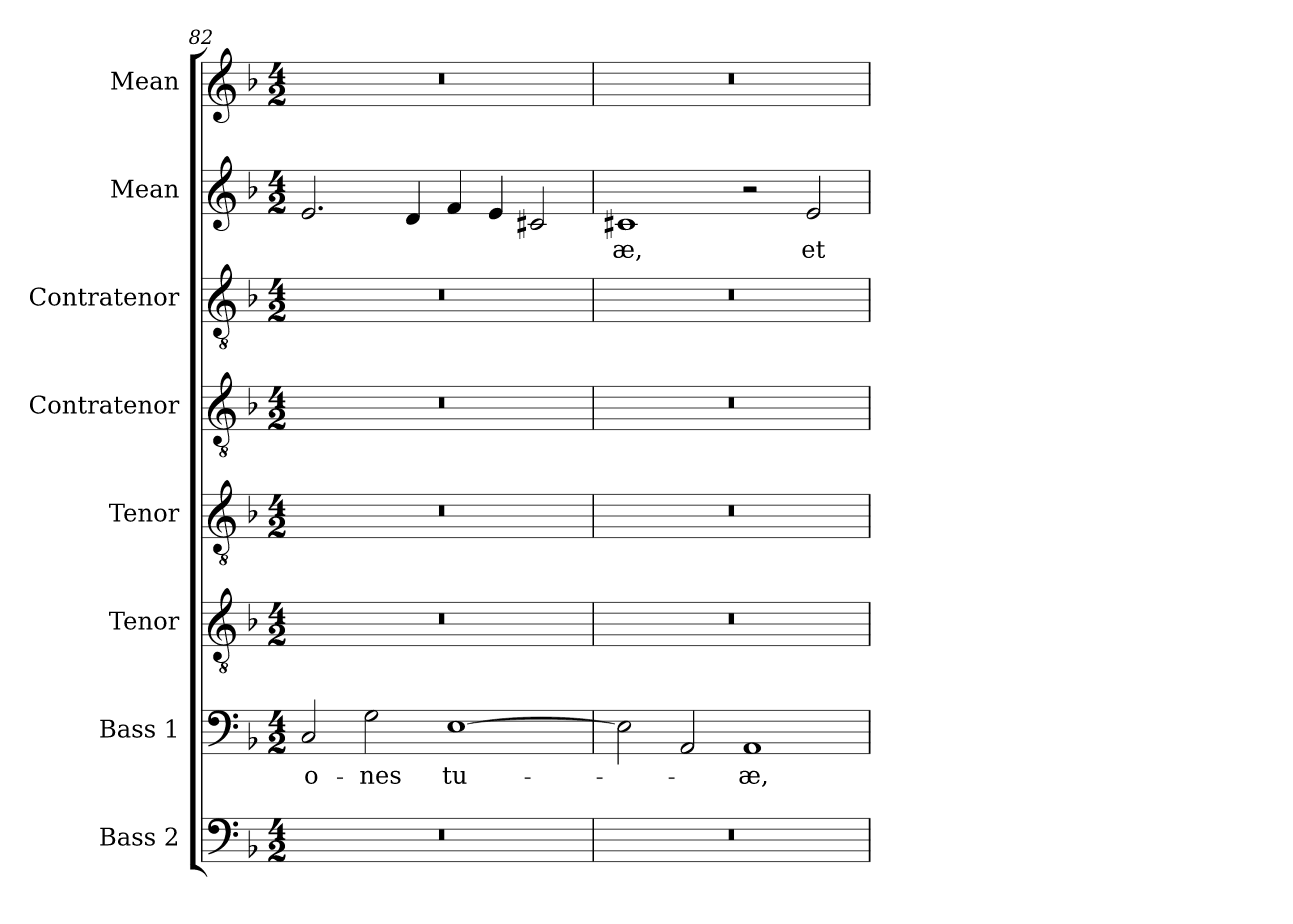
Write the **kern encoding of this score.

**kern	**kern	**text	**kern	**kern	**kern	**kern	**kern	**text	**kern
*part8	*part7	*part7	*part6	*part5	*part4	*part3	*part2	*part2	*part1
*staff8	*staff7	*staff7	*staff6	*staff5	*staff4	*staff3	*staff2	*staff2	*staff1
*I"Bass 2	*I"Bass 1	*	*I"Tenor	*I"Tenor	*I"Contratenor	*I"Contratenor	*I"Mean	*	*I"Mean
*I'B2.	*I'B1.	*	*I'T.	*I'T.	*I'Ct.	*I'Ct.	*I'M.	*	*I'M.
!!LO:PB:g=z
*clefF4	*clefF4	*	*clefGv2	*clefGv2	*clefGv2	*clefGv2	*clefG2	*	*clefG2
*	*	*	*ITrd7c12	*ITrd7c12	*ITrd7c12	*ITrd7c12	*	*	*
*k[b-]	*k[b-]	*	*k[b-]	*k[b-]	*k[b-]	*k[b-]	*k[b-]	*	*k[b-]
*F:	*F:	*	*F:	*F:	*F:	*F:	*F:	*	*F:
*M4/2	*M4/2	*	*M4/2	*M4/2	*M4/2	*M4/2	*M4/2	*	*M4/2
=82	=82	=82	=82	=82	=82	=82	=82	=82	=82
!LO:N:vis=1	!	!	!	!	!	!	!	!	!
!	!	!LO:LY:b:color=#000000	!LO:N:vis=1	!LO:N:vis=1	!LO:N:vis=1	!LO:N:vis=1	!	!	!LO:N:vis=1
0r	2Ci/	-o-	0r	0r	0r	0r	2.ei/	.	0r
!	!	!LO:LY:b:color=#000000	!	!	!	!	!	!	!
.	2Gi\	-nes	.	.	.	.	.	.	.
.	.	.	.	.	.	.	4di/	.	.
!	!	!LO:LY:b:color=#000000	!	!	!	!	!	!	!
.	[1Ei	tu-	.	.	.	.	4fi/	.	.
.	.	.	.	.	.	.	4ei/	.	.
.	.	.	.	.	.	.	2c#Xi/	.	.
=83	=83	=83	=83	=83	=83	=83	=83	=83	=83
!LO:N:vis=1	!	!	!LO:N:vis=1	!LO:N:vis=1	!LO:N:vis=1	!LO:N:vis=1	!	!	!
!	!	!	!	!	!	!	!	!LO:LY:b:color=#000000	!LO:N:vis=1
0r	2Ei\]	.	0r	0r	0r	0r	1c#Xi	-æ,	0r
.	2AAi/	.	.	.	.	.	.	.	.
!	!	!LO:LY:b:color=#000000	!	!	!	!	!	!	!
.	1AAi	-æ,	.	.	.	.	2r	.	.
!	!	!	!	!	!	!	!	!LO:LY:b:color=#000000	!
.	.	.	.	.	.	.	2ei/	et	.
=	=	=	=	=	=	=	=	=	=
*-	*-	*-	*-	*-	*-	*-	*-	*-	*-
